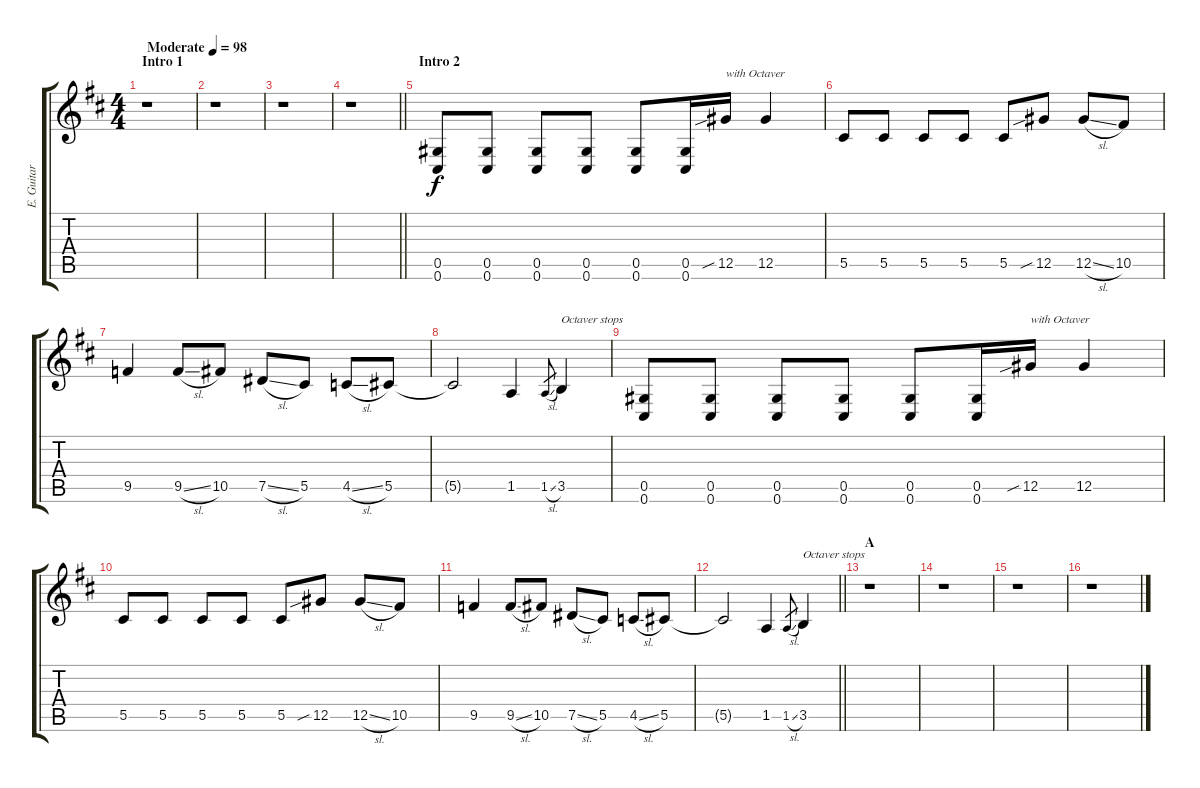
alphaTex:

\track ("E. Guitar III" "E. Guitar ") {instrument distortionguitar}
\staff {score tabs}
\tuning (Eb4 Bb3 Gb3 Db3 Ab2 Db2) {hide}
\ts (4 4)
\section ("" "Intro 1")
\tempo (98 "Moderate")
\clef g2
\ks d
r.1{dy f instrument distortionguitar} |
r.1 |
r.1 |
\barLineRight lightlight
r.1 |
\section ("" "Intro 2")
(0.5 0.6).8 (0.5 0.6).8 (0.5 0.6).8 (0.5 0.6).8 (0.5 0.6).8 (0.5 0.6).16 12.5{sib}.16{txt "with Octaver"} 12.5.4 |
5.5.8 5.5.8 5.5.8 5.5.8 5.5.8 12.5{sib}.8 12.5{sl}.8 10.5.8 |
9.5.4 9.5{sl}.8 10.5.8 7.5{sl}.8 5.5.8 4.5{sl}.8 5.5.8 |
5.5{t}.2 1.5.4 1.5{sl}.8{gr} 3.5.4{txt "Octaver stops"} |
(0.5 0.6).8 (0.5 0.6).8 (0.5 0.6).8 (0.5 0.6).8 (0.5 0.6).8 (0.5 0.6).16 12.5{sib}.16{txt "with Octaver"} 12.5.4 |
5.5.8 5.5.8 5.5.8 5.5.8 5.5.8 12.5{sib}.8 12.5{sl}.8 10.5.8 |
9.5.4 9.5{sl}.8 10.5.8 7.5{sl}.8 5.5.8 4.5{sl}.8 5.5.8 |
\barLineRight lightlight
5.5{t}.2 1.5.4 1.5{sl}.8{gr} 3.5.4{txt "Octaver stops"} |
\section ("" "A")
r.1 |
r.1 |
r.1 |
r.1
